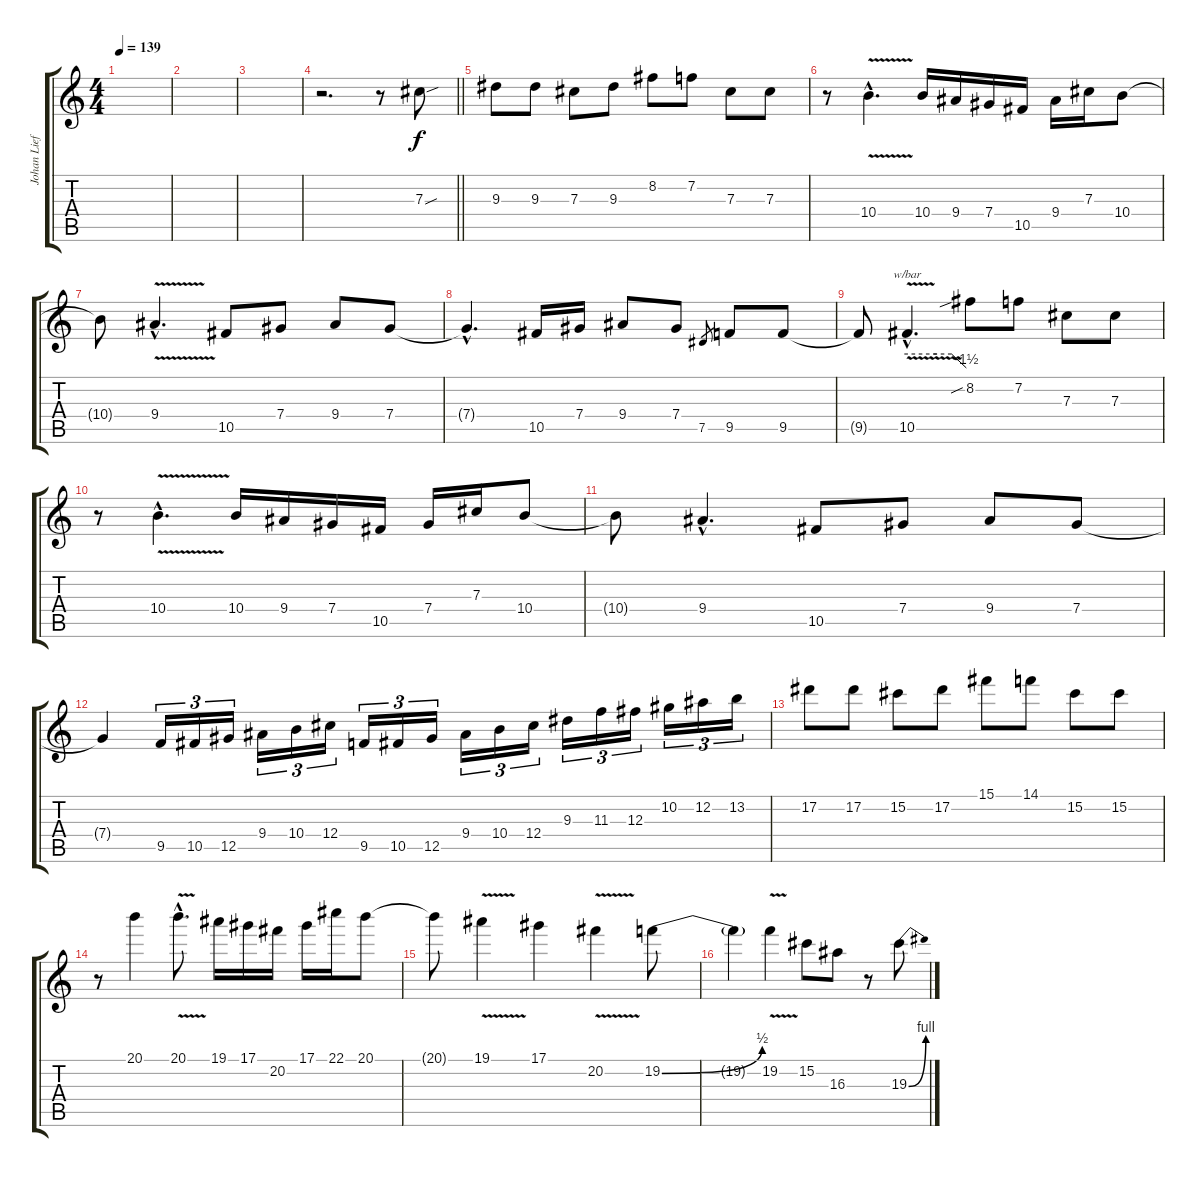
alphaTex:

\track ("Johan Liefvendahl" "Johan Lief") {instrument overdrivenguitar}
\staff {score tabs}
\tuning (Eb4 Bb3 Gb3 Db3 Ab2 Eb2) {hide}
\ts (4 4)
\tempo 139
\clef g2
\ks c
|
|
|
\barLineRight lightlight
r.2{d} r.8 7.3{sou}.8 |
9.3.8{volume 16} 9.3.8 7.3.8 9.3.8 8.2.8 7.2.8 7.3.8 7.3.8 |
r.8 10.4{v hac}.4{d} 10.4.16 9.4.16 7.4.16 10.5.16 9.4.16 7.3.16 10.4.8 |
10.4{t}.8 9.4{v hac}.4{d} 10.5.8 7.4.8 9.4.8 7.4.8 |
7.4{hac t}.4{d} 10.5.16 7.4.16 9.4.8 7.4.8 7.5.8{gr} 9.5.8 9.5.8 |
9.5{t}.8 10.5{v hac}.4{d tbe (custom default 0 0 30 0 45 0 60 -6)} 8.2{sib}.8 7.2.8 7.3.8 7.3.8 |
r.8 10.4{v hac}.4{d} 10.4.16 9.4.16 7.4.16 10.5.16 7.4.16 7.3.16 10.4.8 |
10.4{t}.8 9.4{hac}.4{d} 10.5.8 7.4.8 9.4.8 7.4.8 |
7.4{t}.4 9.5.16{tu (3 2)} 10.5.16{tu (3 2)} 12.5.16{tu (3 2)} 9.4.16{tu (3 2)} 10.4.16{tu (3 2)} 12.4.16{tu (3 2)} 9.5.16{tu (3 2)} 10.5.16{tu (3 2)} 12.5.16{tu (3 2)} 9.4.16{tu (3 2)} 10.4.16{tu (3 2)} 12.4.16{tu (3 2)} 9.3.16{tu (3 2)} 11.3.16{tu (3 2)} 12.3.16{tu (3 2)} 10.2.16{tu (3 2)} 12.2.16{tu (3 2)} 13.2.16{tu (3 2)} |
17.2.8 17.2.8 15.2.8 17.2.8 15.1.8 14.1.8 15.2.8 15.2.8 |
r.8 20.1.4 20.1{v hac}.8{d} 19.1.16 17.1.16 20.2.16 17.1.16 22.1.16 20.1.8 |
20.1{t}.8 19.1{v}.4 17.1.4 20.2{v}.4 19.2{be (bend 0 0 60 2)}.8 |
19.2{t}.4 19.2{v}.4 15.2.8 16.3.8 r.8 19.3{be (bend 0 0 60 4)}.8
